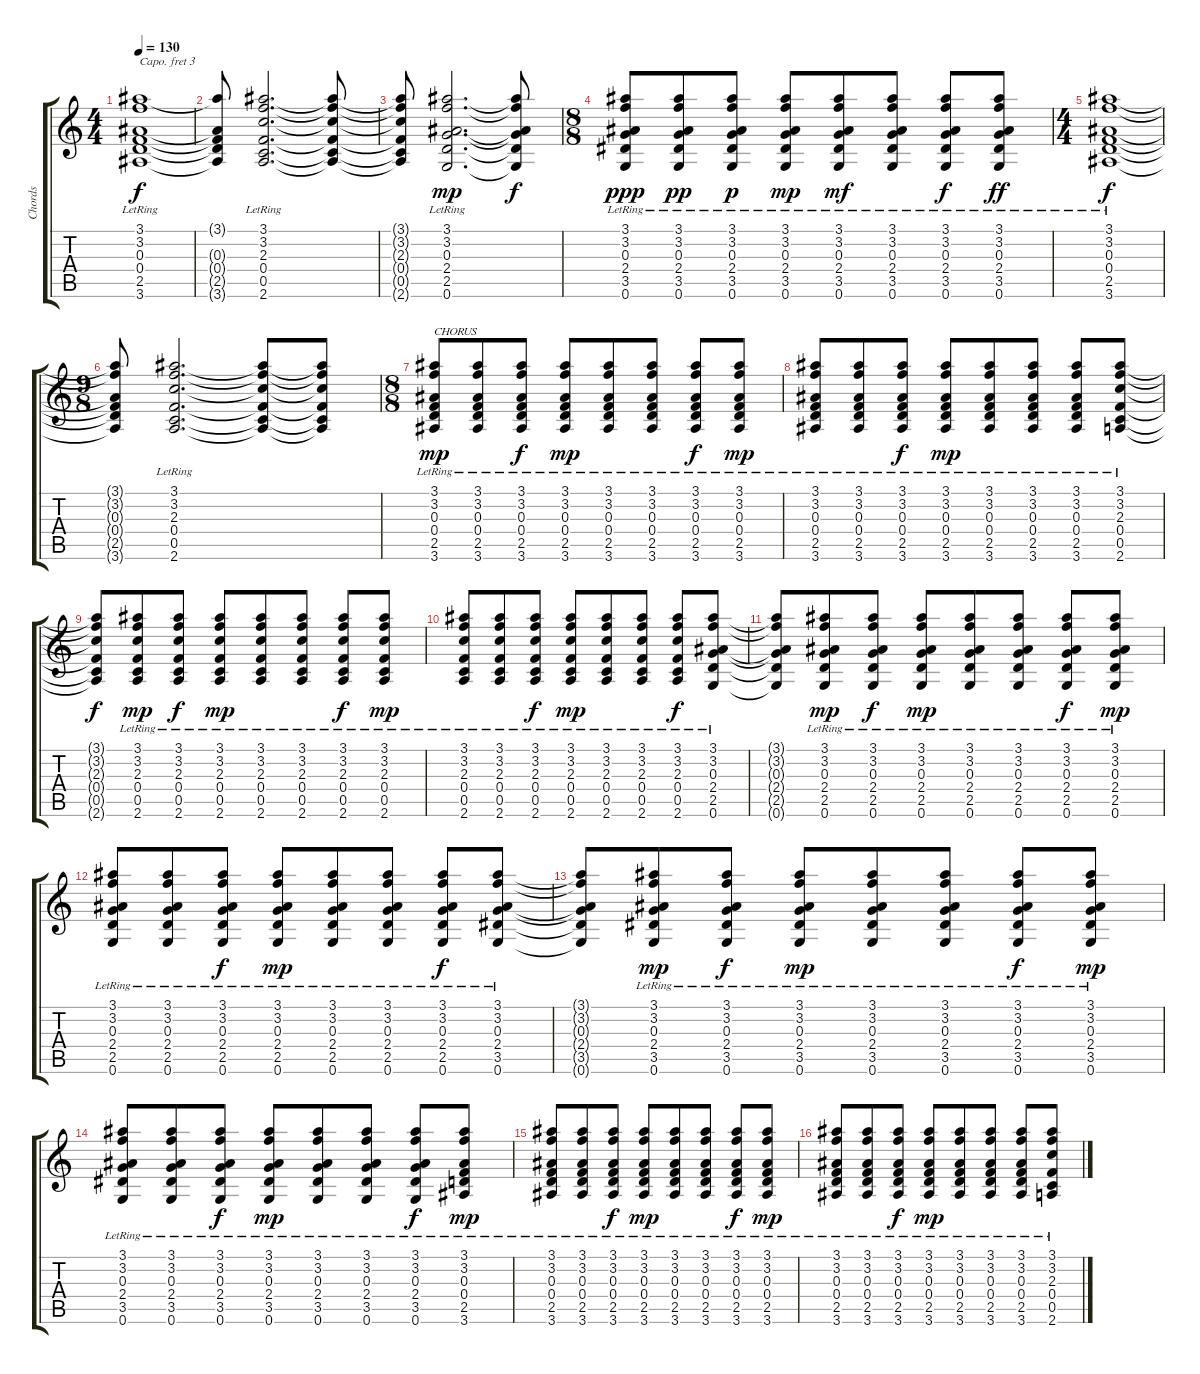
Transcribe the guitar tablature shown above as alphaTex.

\track ("Chords" "Chords") {instrument acousticguitarsteel}
\staff {score tabs}
\capo 3
\tuning (E4 B3 G3 D3 A2 E2) {hide}
\ts (4 4)
\tempo 130
\clef g2
\ks c
(3.1{lr} 3.2{lr} 0.3{lr} 0.4{lr} 2.5{lr} 3.6{lr}).1{dy f} |
(3.1{t} 0.3{t} 0.4{t} 2.5{t} 3.6{t}).8 (3.1{lr} 3.2{lr} 2.3{lr} 0.4{lr} 0.5{lr} 2.6{lr}).2{d} (3.1{t} 3.2{t} 2.3{t} 0.4{t} 0.5{t} 2.6{t}).8 |
(3.1{t} 3.2{t} 2.3{t} 0.4{t} 0.5{t} 2.6{t}).8 (3.1{lr} 3.2{lr} 0.3{lr} 2.4{lr} 2.5{lr} 0.6{lr}).2{d dy mp} (3.1{t} 3.2{t} 0.3{t} 2.4{t} 2.5{t} 0.6{t}).8{dy f} |
\ts (8 8)
(3.1{lr} 3.2{lr} 0.3{lr} 2.4{lr} 3.5{lr} 0.6{lr}).8{dy ppp} (3.1{lr} 3.2{lr} 0.3{lr} 2.4{lr} 3.5{lr} 0.6{lr}).8{dy pp} (3.1{lr} 3.2{lr} 0.3{lr} 2.4{lr} 3.5{lr} 0.6{lr}).8{dy p} (3.1{lr} 3.2{lr} 0.3{lr} 2.4{lr} 3.5{lr} 0.6{lr}).8{dy mp} (3.1{lr} 3.2{lr} 0.3{lr} 2.4{lr} 3.5{lr} 0.6{lr}).8{dy mf} (3.1{lr} 3.2{lr} 0.3{lr} 2.4{lr} 3.5{lr} 0.6{lr}).8 (3.1{lr} 3.2{lr} 0.3{lr} 2.4{lr} 3.5{lr} 0.6{lr}).8{dy f} (3.1{lr} 3.2{lr} 0.3{lr} 2.4{lr} 3.5{lr} 0.6{lr}).8{dy ff} |
\ts (4 4)
(3.1{lr} 3.2{lr} 0.3{lr} 0.4{lr} 2.5{lr} 3.6{lr}).1{dy f} |
\ts (9 8)
(3.1{t} 3.2{t} 0.3{t} 0.4{t} 2.5{t} 3.6{t}).8 (3.1{lr} 3.2{lr} 2.3{lr} 0.4{lr} 0.5{lr} 2.6{lr}).2{d} (3.1{t} 3.2{t} 2.3{t} 0.4{t} 0.5{t} 2.6{t}).8 (3.1{t} 3.2{t} 2.3{t} 0.4{t} 0.5{t} 2.6{t}).8 |
\ts (8 8)
(3.1{lr} 3.2{lr} 0.3{lr} 0.4{lr} 2.5{lr} 3.6{lr}).8{txt "CHORUS" dy mp} (3.1{lr} 3.2{lr} 0.3{lr} 0.4{lr} 2.5{lr} 3.6{lr}).8 (3.1{lr} 3.2{lr} 0.3{lr} 0.4{lr} 2.5{lr} 3.6{lr}).8{dy f} (3.1{lr} 3.2{lr} 0.3{lr} 0.4{lr} 2.5{lr} 3.6{lr}).8{dy mp} (3.1{lr} 3.2{lr} 0.3{lr} 0.4{lr} 2.5{lr} 3.6{lr}).8 (3.1{lr} 3.2{lr} 0.3{lr} 0.4{lr} 2.5{lr} 3.6{lr}).8 (3.1{lr} 3.2{lr} 0.3{lr} 0.4{lr} 2.5{lr} 3.6{lr}).8{dy f} (3.1{lr} 3.2{lr} 0.3{lr} 0.4{lr} 2.5{lr} 3.6{lr}).8{dy mp} |
(3.1{lr} 3.2{lr} 0.3{lr} 0.4{lr} 2.5{lr} 3.6{lr}).8 (3.1{lr} 3.2{lr} 0.3{lr} 0.4{lr} 2.5{lr} 3.6{lr}).8 (3.1{lr} 3.2{lr} 0.3{lr} 0.4{lr} 2.5{lr} 3.6{lr}).8{dy f} (3.1{lr} 3.2{lr} 0.3{lr} 0.4{lr} 2.5{lr} 3.6{lr}).8{dy mp} (3.1{lr} 3.2{lr} 0.3{lr} 0.4{lr} 2.5{lr} 3.6{lr}).8 (3.1{lr} 3.2{lr} 0.3{lr} 0.4{lr} 2.5{lr} 3.6{lr}).8 (3.1{lr} 3.2{lr} 0.3{lr} 0.4{lr} 2.5{lr} 3.6{lr}).8 (3.1{lr} 3.2{lr} 2.3{lr} 0.4{lr} 0.5{lr} 2.6{lr}).8 |
(3.1{t} 3.2{t} 2.3{t} 0.4{t} 0.5{t} 2.6{t}).8{dy f} (3.1{lr} 3.2{lr} 2.3{lr} 0.4{lr} 0.5{lr} 2.6{lr}).8{dy mp} (3.1{lr} 3.2{lr} 2.3{lr} 0.4{lr} 0.5{lr} 2.6{lr}).8{dy f} (3.1{lr} 3.2{lr} 2.3{lr} 0.4{lr} 0.5{lr} 2.6{lr}).8{dy mp} (3.1{lr} 3.2{lr} 2.3{lr} 0.4{lr} 0.5{lr} 2.6{lr}).8 (3.1{lr} 3.2{lr} 2.3{lr} 0.4{lr} 0.5{lr} 2.6{lr}).8 (3.1{lr} 3.2{lr} 2.3{lr} 0.4{lr} 0.5{lr} 2.6{lr}).8{dy f} (3.1{lr} 3.2{lr} 2.3{lr} 0.4{lr} 0.5{lr} 2.6{lr}).8{dy mp} |
(3.1{lr} 3.2{lr} 2.3{lr} 0.4{lr} 0.5{lr} 2.6{lr}).8 (3.1{lr} 3.2{lr} 2.3{lr} 0.4{lr} 0.5{lr} 2.6{lr}).8 (3.1{lr} 3.2{lr} 2.3{lr} 0.4{lr} 0.5{lr} 2.6{lr}).8{dy f} (3.1{lr} 3.2{lr} 2.3{lr} 0.4{lr} 0.5{lr} 2.6{lr}).8{dy mp} (3.1{lr} 3.2{lr} 2.3{lr} 0.4{lr} 0.5{lr} 2.6{lr}).8 (3.1{lr} 3.2{lr} 2.3{lr} 0.4{lr} 0.5{lr} 2.6{lr}).8 (3.1{lr} 3.2{lr} 2.3{lr} 0.4{lr} 0.5{lr} 2.6{lr}).8{dy f} (3.1{lr} 3.2{lr} 0.3{lr} 2.4{lr} 2.5{lr} 0.6{lr}).8 |
(3.1{t} 3.2{t} 0.3{t} 2.4{t} 2.5{t} 0.6{t}).8 (3.1{lr} 3.2{lr} 0.3{lr} 2.4{lr} 2.5{lr} 0.6{lr}).8{dy mp} (3.1{lr} 3.2{lr} 0.3{lr} 2.4{lr} 2.5{lr} 0.6{lr}).8{dy f} (3.1{lr} 3.2{lr} 0.3{lr} 2.4{lr} 2.5{lr} 0.6{lr}).8{dy mp} (3.1{lr} 3.2{lr} 0.3{lr} 2.4{lr} 2.5{lr} 0.6{lr}).8 (3.1{lr} 3.2{lr} 0.3{lr} 2.4{lr} 2.5{lr} 0.6{lr}).8 (3.1{lr} 3.2{lr} 0.3{lr} 2.4{lr} 2.5{lr} 0.6{lr}).8{dy f} (3.1{lr} 3.2{lr} 0.3{lr} 2.4{lr} 2.5{lr} 0.6{lr}).8{dy mp} |
(3.1{lr} 3.2{lr} 0.3{lr} 2.4{lr} 2.5{lr} 0.6{lr}).8 (3.1{lr} 3.2{lr} 0.3{lr} 2.4{lr} 2.5{lr} 0.6{lr}).8 (3.1{lr} 3.2{lr} 0.3{lr} 2.4{lr} 2.5{lr} 0.6{lr}).8{dy f} (3.1{lr} 3.2{lr} 0.3{lr} 2.4{lr} 2.5{lr} 0.6{lr}).8{dy mp} (3.1{lr} 3.2{lr} 0.3{lr} 2.4{lr} 2.5{lr} 0.6{lr}).8 (3.1{lr} 3.2{lr} 0.3{lr} 2.4{lr} 2.5{lr} 0.6{lr}).8 (3.1{lr} 3.2{lr} 0.3{lr} 2.4{lr} 2.5{lr} 0.6{lr}).8{dy f} (3.1{lr} 3.2{lr} 0.3{lr} 2.4{lr} 3.5{lr} 0.6{lr}).8 |
(3.1{t} 3.2{t} 0.3{t} 2.4{t} 3.5{t} 0.6{t}).8 (3.1{lr} 3.2{lr} 0.3{lr} 2.4{lr} 3.5{lr} 0.6{lr}).8{dy mp} (3.1{lr} 3.2{lr} 0.3{lr} 2.4{lr} 3.5{lr} 0.6{lr}).8{dy f} (3.1{lr} 3.2{lr} 0.3{lr} 2.4{lr} 3.5{lr} 0.6{lr}).8{dy mp} (3.1{lr} 3.2{lr} 0.3{lr} 2.4{lr} 3.5{lr} 0.6{lr}).8 (3.1{lr} 3.2{lr} 0.3{lr} 2.4{lr} 3.5{lr} 0.6{lr}).8 (3.1{lr} 3.2{lr} 0.3{lr} 2.4{lr} 3.5{lr} 0.6{lr}).8{dy f} (3.1{lr} 3.2{lr} 0.3{lr} 2.4{lr} 3.5{lr} 0.6{lr}).8{dy mp} |
(3.1{lr} 3.2{lr} 0.3{lr} 2.4{lr} 3.5{lr} 0.6{lr}).8 (3.1{lr} 3.2{lr} 0.3{lr} 2.4{lr} 3.5{lr} 0.6{lr}).8 (3.1{lr} 3.2{lr} 0.3{lr} 2.4{lr} 3.5{lr} 0.6{lr}).8{dy f} (3.1{lr} 3.2{lr} 0.3{lr} 2.4{lr} 3.5{lr} 0.6{lr}).8{dy mp} (3.1{lr} 3.2{lr} 0.3{lr} 2.4{lr} 3.5{lr} 0.6{lr}).8 (3.1{lr} 3.2{lr} 0.3{lr} 2.4{lr} 3.5{lr} 0.6{lr}).8 (3.1{lr} 3.2{lr} 0.3{lr} 2.4{lr} 3.5{lr} 0.6{lr}).8{dy f} (3.1{lr} 3.2{lr} 0.3{lr} 0.4{lr} 2.5{lr} 3.6{lr}).8{dy mp} |
(3.1{lr} 3.2{lr} 0.3{lr} 0.4{lr} 2.5{lr} 3.6{lr}).8 (3.1{lr} 3.2{lr} 0.3{lr} 0.4{lr} 2.5{lr} 3.6{lr}).8 (3.1{lr} 3.2{lr} 0.3{lr} 0.4{lr} 2.5{lr} 3.6{lr}).8{dy f} (3.1{lr} 3.2{lr} 0.3{lr} 0.4{lr} 2.5{lr} 3.6{lr}).8{dy mp} (3.1{lr} 3.2{lr} 0.3{lr} 0.4{lr} 2.5{lr} 3.6{lr}).8 (3.1{lr} 3.2{lr} 0.3{lr} 0.4{lr} 2.5{lr} 3.6{lr}).8 (3.1{lr} 3.2{lr} 0.3{lr} 0.4{lr} 2.5{lr} 3.6{lr}).8{dy f} (3.1{lr} 3.2{lr} 0.3{lr} 0.4{lr} 2.5{lr} 3.6{lr}).8{dy mp} |
(3.1{lr} 3.2{lr} 0.3{lr} 0.4{lr} 2.5{lr} 3.6{lr}).8 (3.1{lr} 3.2{lr} 0.3{lr} 0.4{lr} 2.5{lr} 3.6{lr}).8 (3.1{lr} 3.2{lr} 0.3{lr} 0.4{lr} 2.5{lr} 3.6{lr}).8{dy f} (3.1{lr} 3.2{lr} 0.3{lr} 0.4{lr} 2.5{lr} 3.6{lr}).8{dy mp} (3.1{lr} 3.2{lr} 0.3{lr} 0.4{lr} 2.5{lr} 3.6{lr}).8 (3.1{lr} 3.2{lr} 0.3{lr} 0.4{lr} 2.5{lr} 3.6{lr}).8 (3.1{lr} 3.2{lr} 0.3{lr} 0.4{lr} 2.5{lr} 3.6{lr}).8 (3.1{lr} 3.2{lr} 2.3{lr} 0.4{lr} 0.5{lr} 2.6{lr}).8
